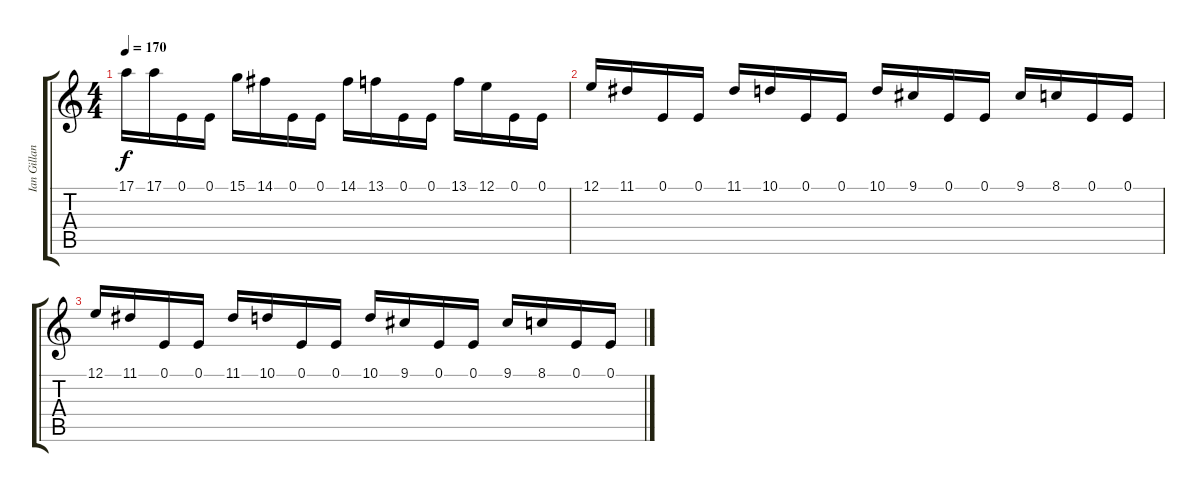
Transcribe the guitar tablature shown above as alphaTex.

\track ("Ian Gillan" "Ian Gillan") {instrument lead6voice}
\staff {score tabs}
\tuning (E4 B3 G3 D3 A2 E2) {hide}
\ts (4 4)
\tempo 170
\clef g2
\ks c
17.1.16{dy f} 17.1.16 0.1.16 0.1.16 15.1.16 14.1.16 0.1.16 0.1.16 14.1.16 13.1.16 0.1.16 0.1.16 13.1.16 12.1.16 0.1.16 0.1.16 |
12.1.16 11.1.16 0.1.16 0.1.16 11.1.16 10.1.16 0.1.16 0.1.16 10.1.16 9.1.16 0.1.16 0.1.16 9.1.16 8.1.16 0.1.16 0.1.16 |
12.1.16 11.1.16 0.1.16 0.1.16 11.1.16 10.1.16 0.1.16 0.1.16 10.1.16 9.1.16 0.1.16 0.1.16 9.1.16 8.1.16 0.1.16 0.1.16
